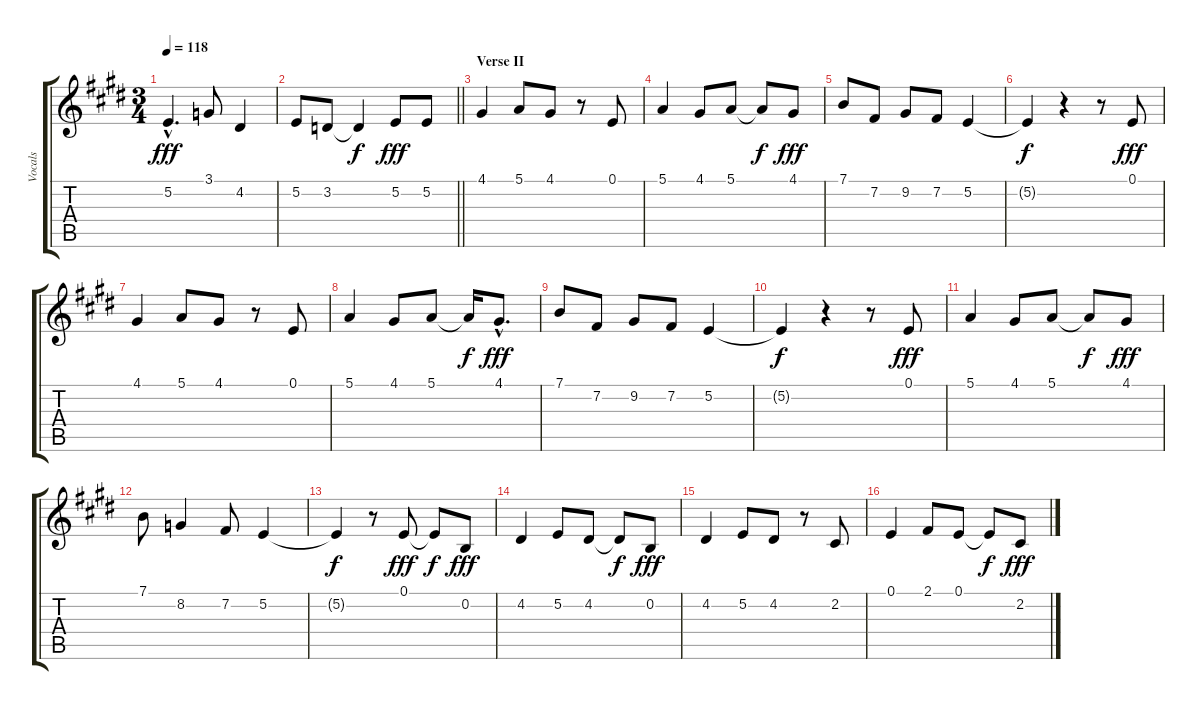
\track ("Vocals" "Vocals") {instrument lead6voice}
\staff {score tabs}
\tuning (E4 B3 G3 D3 A2 E2) {hide}
\ts (3 4)
\tempo 118
\clef g2
\ks e
5.2{hac}.4{d dy fff} 3.1.8 4.2.4 |
\barLineRight lightlight
5.2.8 3.2.8 3.2{t}.4{dy f} 5.2.8{dy fff} 5.2.8 |
\section ("" "Verse II")
4.1.4 5.1.8 4.1.8 r.8 0.1.8 |
5.1.4 4.1.8 5.1.8 5.1{t}.8{dy f} 4.1.8{dy fff} |
7.1.8 7.2.8 9.2.8 7.2.8 5.2.4 |
5.2{t}.4{dy f} r.4 r.8 0.1.8{dy fff} |
4.1.4 5.1.8 4.1.8 r.8 0.1.8 |
5.1.4 4.1.8 5.1.8 5.1{t}.16{dy f} 4.1{hac}.8{d dy fff} |
7.1.8 7.2.8 9.2.8 7.2.8 5.2.4 |
5.2{t}.4{dy f} r.4 r.8 0.1.8{dy fff} |
5.1.4 4.1.8 5.1.8 5.1{t}.8{dy f} 4.1.8{dy fff} |
7.1.8 8.2.4 7.2.8 5.2.4 |
5.2{t}.4{dy f} r.8 0.1.8{dy fff} 0.1{t}.8{dy f} 0.2.8{dy fff} |
4.2.4 5.2.8 4.2.8 4.2{t}.8{dy f} 0.2.8{dy fff} |
4.2.4 5.2.8 4.2.8 r.8 2.2.8 |
0.1.4 2.1.8 0.1.8 0.1{t}.8{dy f} 2.2.8{dy fff}
